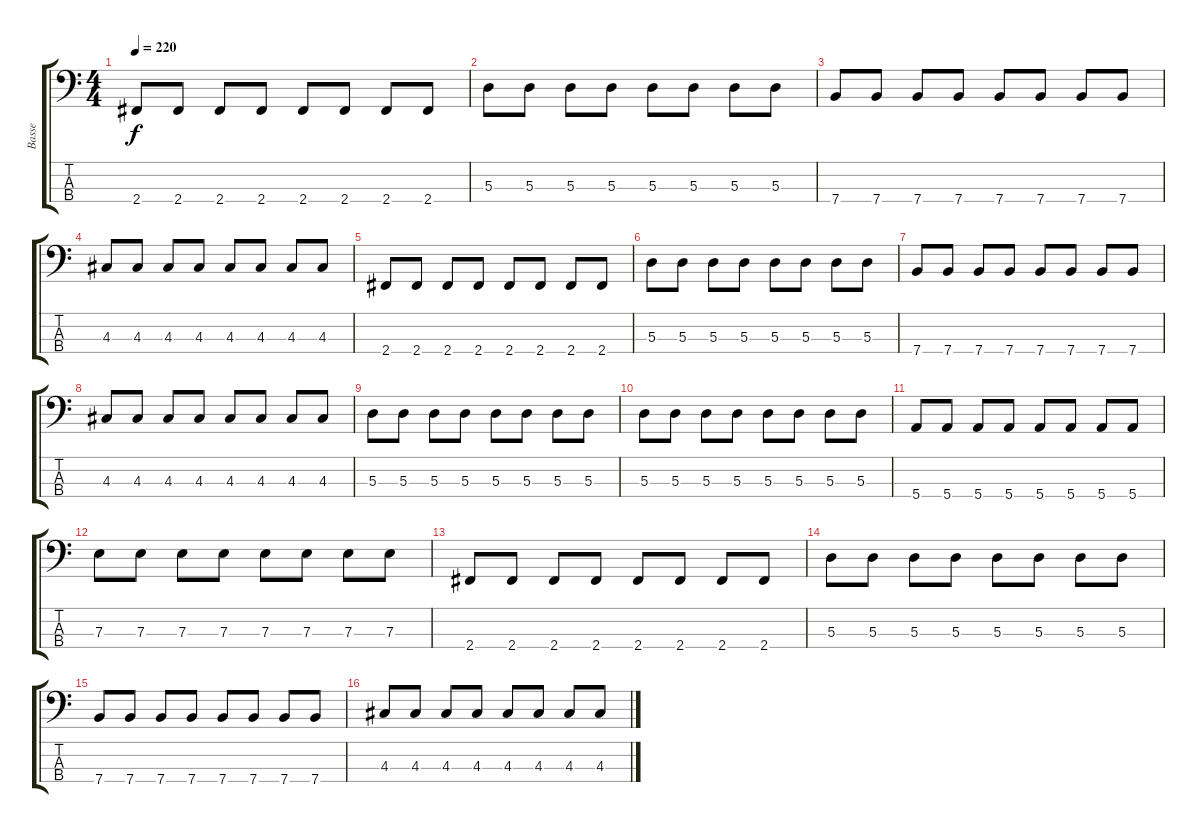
\track ("Basse" "Basse") {instrument electricbassfinger}
\staff {score tabs}
\tuning (G2 D2 A1 E1) {hide}
\ts (4 4)
\tempo 220
\clef f4
\ks c
2.4.8{dy f} 2.4.8 2.4.8 2.4.8 2.4.8 2.4.8 2.4.8 2.4.8 |
5.3.8 5.3.8 5.3.8 5.3.8 5.3.8 5.3.8 5.3.8 5.3.8 |
7.4.8 7.4.8 7.4.8 7.4.8 7.4.8 7.4.8 7.4.8 7.4.8 |
4.3.8 4.3.8 4.3.8 4.3.8 4.3.8 4.3.8 4.3.8 4.3.8 |
2.4.8 2.4.8 2.4.8 2.4.8 2.4.8 2.4.8 2.4.8 2.4.8 |
5.3.8 5.3.8 5.3.8 5.3.8 5.3.8 5.3.8 5.3.8 5.3.8 |
7.4.8 7.4.8 7.4.8 7.4.8 7.4.8 7.4.8 7.4.8 7.4.8 |
4.3.8 4.3.8 4.3.8 4.3.8 4.3.8 4.3.8 4.3.8 4.3.8 |
5.3.8 5.3.8 5.3.8 5.3.8 5.3.8 5.3.8 5.3.8 5.3.8 |
5.3.8 5.3.8 5.3.8 5.3.8 5.3.8 5.3.8 5.3.8 5.3.8 |
5.4.8 5.4.8 5.4.8 5.4.8 5.4.8 5.4.8 5.4.8 5.4.8 |
7.3.8 7.3.8 7.3.8 7.3.8 7.3.8 7.3.8 7.3.8 7.3.8 |
2.4.8 2.4.8 2.4.8 2.4.8 2.4.8 2.4.8 2.4.8 2.4.8 |
5.3.8 5.3.8 5.3.8 5.3.8 5.3.8 5.3.8 5.3.8 5.3.8 |
7.4.8 7.4.8 7.4.8 7.4.8 7.4.8 7.4.8 7.4.8 7.4.8 |
4.3.8 4.3.8 4.3.8 4.3.8 4.3.8 4.3.8 4.3.8 4.3.8
